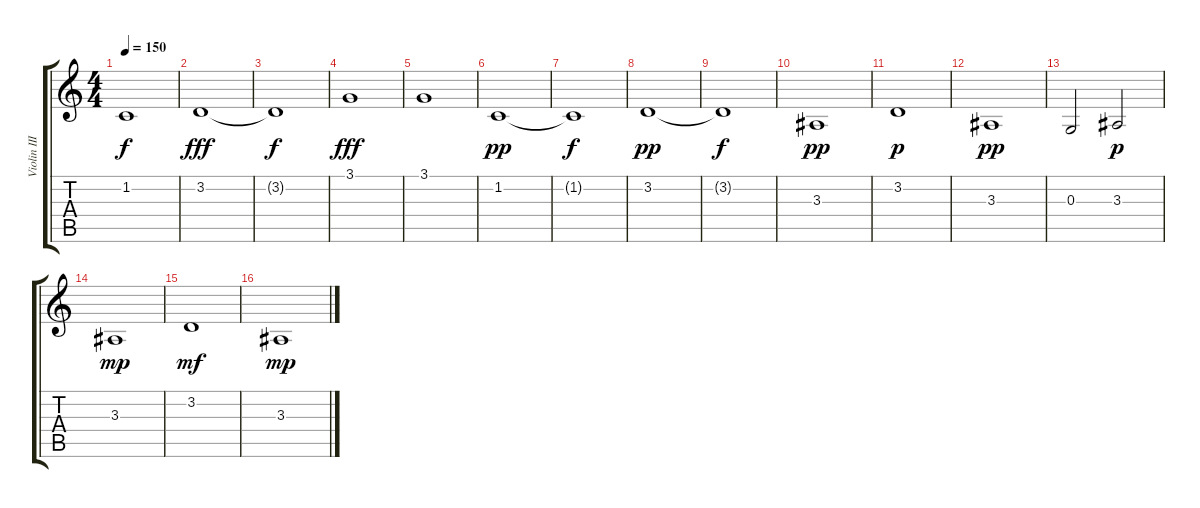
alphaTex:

\track ("Violin III" "Violin III") {instrument stringensemble1}
\staff {score tabs}
\tuning (E4 B3 G3 D3 A2 E2) {hide}
\ts (4 4)
\tempo 150
\clef g2
\ks c
1.2{t}.1{dy f} |
3.2.1{dy fff volume 10} |
3.2{t}.1{dy f} |
3.1.1{dy fff volume 10} |
3.1.1 |
1.2.1{dy pp volume 15} |
1.2{t}.1{dy f} |
3.2.1{dy pp} |
3.2{t}.1{dy f} |
3.3.1{dy pp volume 13} |
3.2.1{dy p} |
3.3.1{dy pp} |
0.3.2{volume 13} 3.3.2{dy p} |
3.3.1{dy mp volume 7} |
3.2.1{dy mf} |
3.3.1{dy mp}
